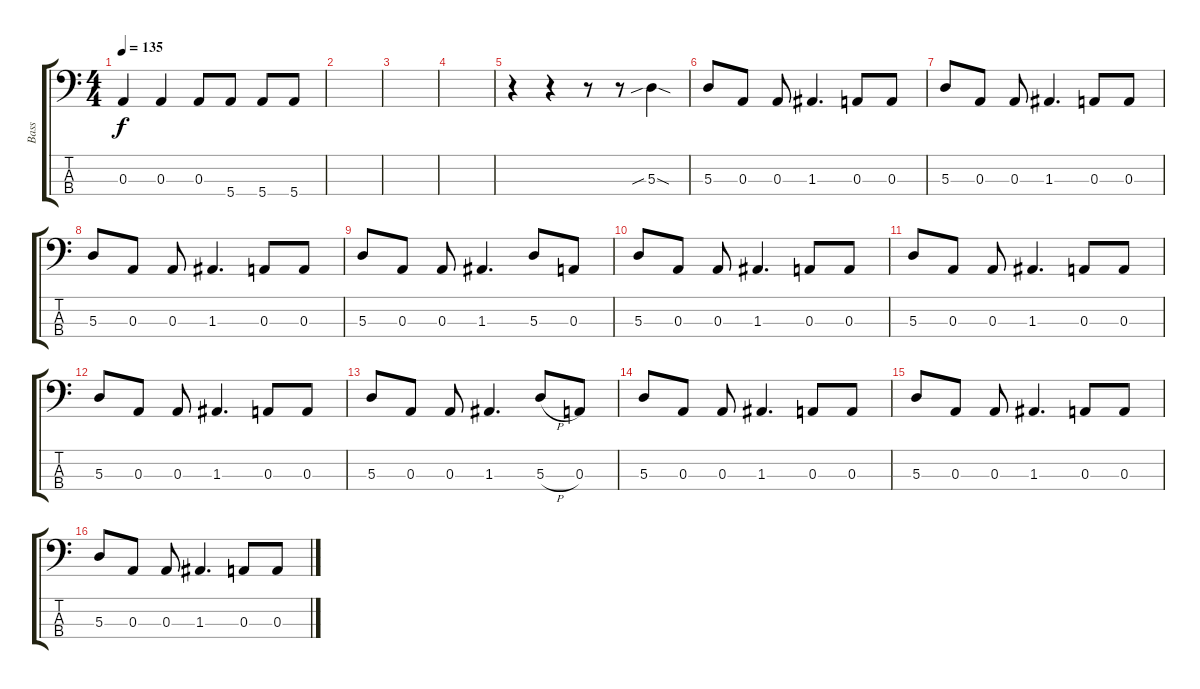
\track ("Bass" "Bass") {instrument electricbassfinger}
\staff {score tabs}
\tuning (G2 D2 A1 E1) {hide}
\ts (4 4)
\tempo 135
\clef f4
\ks c
0.3{t}.4{dy f} 0.3.4 0.3.8 5.4.8 5.4.8 5.4.8 |
|
|
|
r.4 r.4 r.8 r.8 5.3{sib sod}.4 |
5.3.8 0.3.8 0.3.8 1.3.4{d} 0.3.8 0.3.8 |
5.3.8 0.3.8 0.3.8 1.3.4{d} 0.3.8 0.3.8 |
5.3.8 0.3.8 0.3.8 1.3.4{d} 0.3.8 0.3.8 |
5.3.8 0.3.8 0.3.8 1.3.4{d} 5.3.8 0.3.8 |
5.3.8 0.3.8 0.3.8 1.3.4{d} 0.3.8 0.3.8 |
5.3.8 0.3.8 0.3.8 1.3.4{d} 0.3.8 0.3.8 |
5.3.8 0.3.8 0.3.8 1.3.4{d} 0.3.8 0.3.8 |
5.3.8 0.3.8 0.3.8 1.3.4{d} 5.3{h}.8 0.3.8 |
5.3.8 0.3.8 0.3.8 1.3.4{d} 0.3.8 0.3.8 |
5.3.8 0.3.8 0.3.8 1.3.4{d} 0.3.8 0.3.8 |
5.3.8 0.3.8 0.3.8 1.3.4{d} 0.3.8 0.3.8
